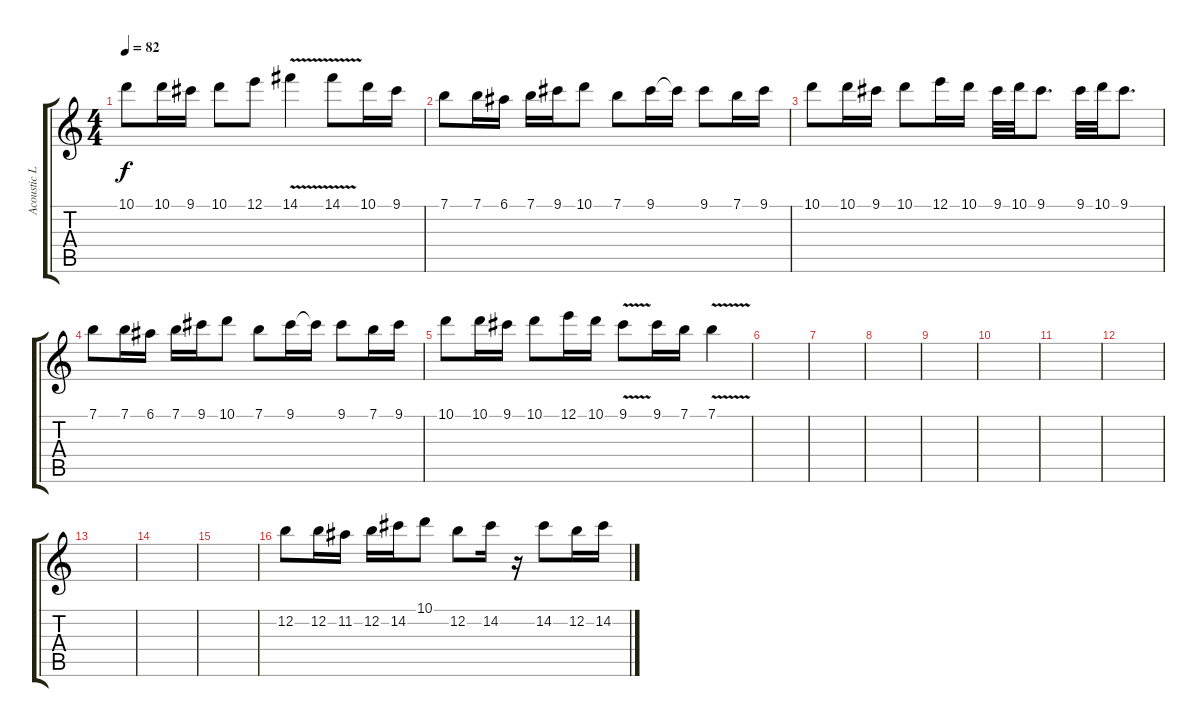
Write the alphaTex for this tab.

\track ("Acoustic Lead" "Acoustic L") {instrument acousticguitarsteel}
\staff {score tabs}
\tuning (E4 B3 G3 D3 A2 E2) {hide}
\ts (4 4)
\tempo 82
\clef g2
\ks c
10.1.8{dy f} 10.1.16 9.1.16 10.1.8 12.1.8 14.1{v}.4 14.1{v}.8 10.1.16 9.1.16 |
7.1.8 7.1.16 6.1.16 7.1.16 9.1.16 10.1.8 7.1.8 9.1.16 9.1{t}.16 9.1.8 7.1.16 9.1.16 |
10.1.8 10.1.16 9.1.16 10.1.8 12.1.16 10.1.16 9.1.32 10.1.32 9.1.8{d} 9.1.32 10.1.32 9.1.8{d} |
7.1.8 7.1.16 6.1.16 7.1.16 9.1.16 10.1.8 7.1.8 9.1.16 9.1{t}.16 9.1.8 7.1.16 9.1.16 |
10.1.8 10.1.16 9.1.16 10.1.8 12.1.16 10.1.16 9.1{v}.8 9.1.16 7.1.16 7.1{v}.4 |
|
|
|
|
|
|
|
|
|
|
12.2.8 12.2.16 11.2.16 12.2.16 14.2.16 10.1.8 12.2.8 14.2.16 r.16 14.2.8 12.2.16 14.2.16
